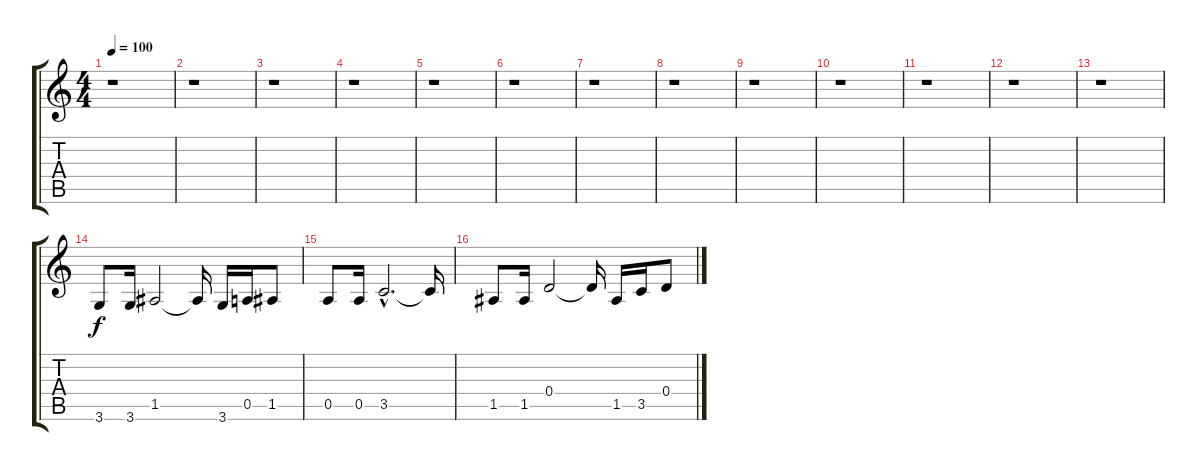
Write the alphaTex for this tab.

\track "" {instrument distortionguitar}
\staff {score tabs}
\tuning (E4 B3 G3 D3 A2 E2) {hide}
\ts (4 4)
\tempo 100
\clef g2
\ks c
r.1{dy f} |
r.1 |
r.1 |
r.1 |
r.1 |
r.1 |
r.1 |
r.1 |
r.1 |
r.1 |
r.1 |
r.1 |
r.1 |
3.6.8 3.6.16 1.5.2 1.5{t}.16 3.6.16 0.5.16 1.5.8 |
0.5.8 0.5.16 3.5{hac}.2{d} 3.5{t}.16 |
1.5.8 1.5.16 0.4.2 0.4{t}.16 1.5.16 3.5.16 0.4.8
